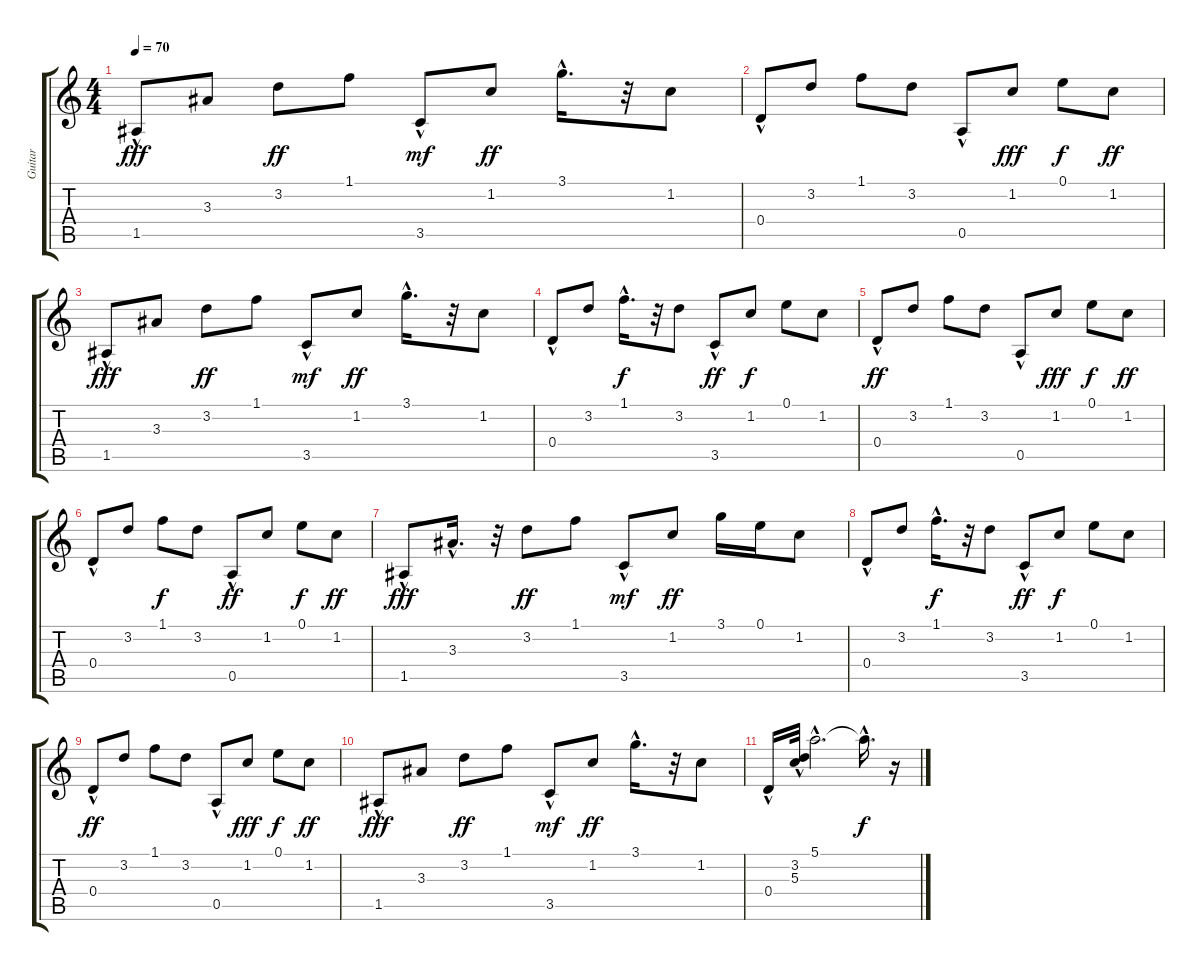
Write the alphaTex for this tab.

\track ("Guitar" "Guitar") {instrument acousticguitarnylon}
\staff {score tabs}
\tuning (E4 B3 G3 D3 A2 E2) {hide}
\ts (4 4)
\tempo 70
\clef g2
\ks c
1.5{hac}.8{dy fff} 3.3.8 3.2.8{dy ff} 1.1.8 3.5{hac}.8{dy mf} 1.2.8{dy ff} 3.1{hac}.16{d} r.32 1.2.8 |
0.4{hac}.8 3.2.8 1.1.8 3.2.8 0.5{hac}.8 1.2.8{dy fff} 0.1.8{dy f} 1.2.8{dy ff} |
1.5{hac}.8{dy fff} 3.3.8 3.2.8{dy ff} 1.1.8 3.5{hac}.8{dy mf} 1.2.8{dy ff} 3.1{hac}.16{d} r.32 1.2.8 |
0.4{hac}.8 3.2.8 1.1{hac}.16{d dy f} r.32 3.2.8 3.5{hac}.8{dy ff} 1.2.8{dy f} 0.1.8 1.2.8 |
0.4{hac}.8{dy ff} 3.2.8 1.1.8 3.2.8 0.5{hac}.8 1.2.8{dy fff} 0.1.8{dy f} 1.2.8{dy ff} |
0.4{hac}.8 3.2.8 1.1.8{dy f} 3.2.8 0.5{hac}.8{dy ff} 1.2.8 0.1.8{dy f} 1.2.8{dy ff} |
1.5{hac}.8{dy fff} 3.3{hac}.16{d} r.32 3.2.8{dy ff} 1.1.8 3.5{hac}.8{dy mf} 1.2.8{dy ff} 3.1.16 0.1.16 1.2.8 |
0.4{hac}.8 3.2.8 1.1{hac}.16{d dy f} r.32 3.2.8 3.5{hac}.8{dy ff} 1.2.8{dy f} 0.1.8 1.2.8 |
0.4{hac}.8{dy ff} 3.2.8 1.1.8 3.2.8 0.5{hac}.8 1.2.8{dy fff} 0.1.8{dy f} 1.2.8{dy ff} |
1.5{hac}.8{dy fff} 3.3.8 3.2.8{dy ff} 1.1.8 3.5{hac}.8{dy mf} 1.2.8{dy ff} 3.1{hac}.16{d} r.32 1.2.8 |
0.4{hac}.16 (3.2{hac} 5.3{hac}).32 5.1{hac}.2{d} 5.1{hac t}.16{d dy f} r.16
